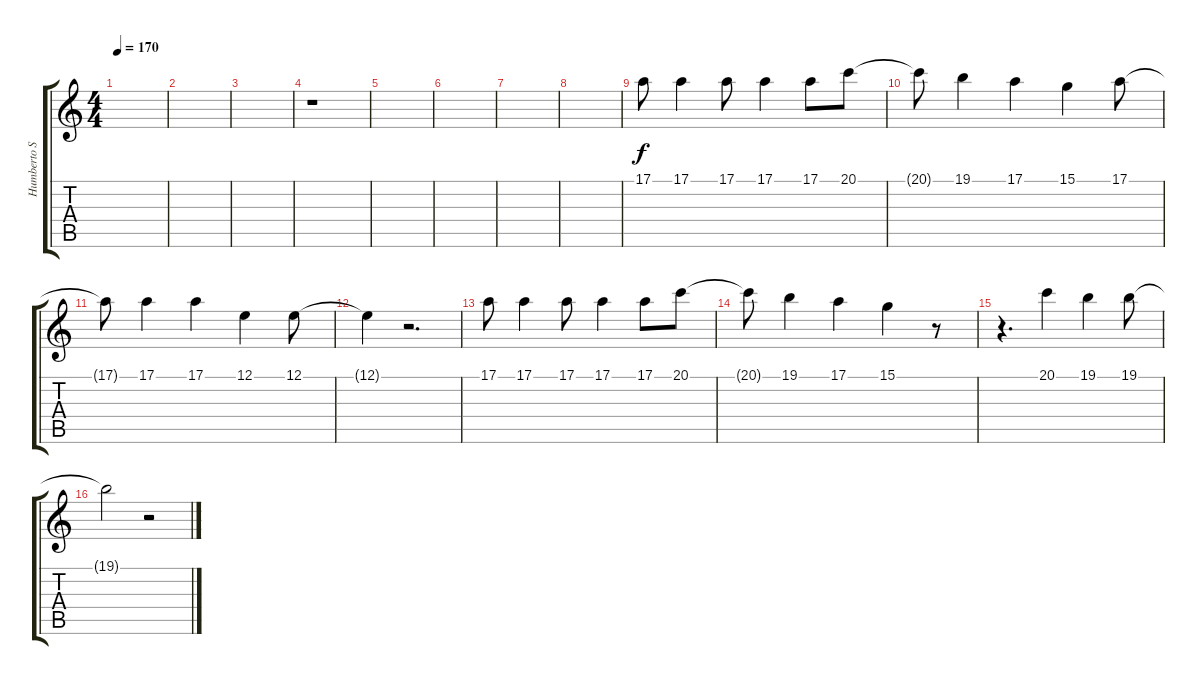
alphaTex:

\track ("Humberto Sobrinho" "Humberto S") {instrument lead2sawtooth}
\staff {score tabs}
\tuning (E4 B3 G3 D3 A2 E2) {hide}
\ts (4 4)
\tempo 170
\clef g2
\ks c
|
|
|
r.1 |
|
|
|
|
17.1.8 17.1.4 17.1.8 17.1.4 17.1.8 20.1.8 |
20.1{t}.8 19.1.4 17.1.4 15.1.4 17.1.8 |
17.1{t}.8 17.1.4 17.1.4 12.1.4 12.1.8 |
12.1{t}.4 r.2{d} |
17.1.8 17.1.4 17.1.8 17.1.4 17.1.8 20.1.8 |
20.1{t}.8 19.1.4 17.1.4 15.1.4 r.8 |
r.4{d} 20.1.4 19.1.4 19.1.8 |
19.1{t}.2 r.2
